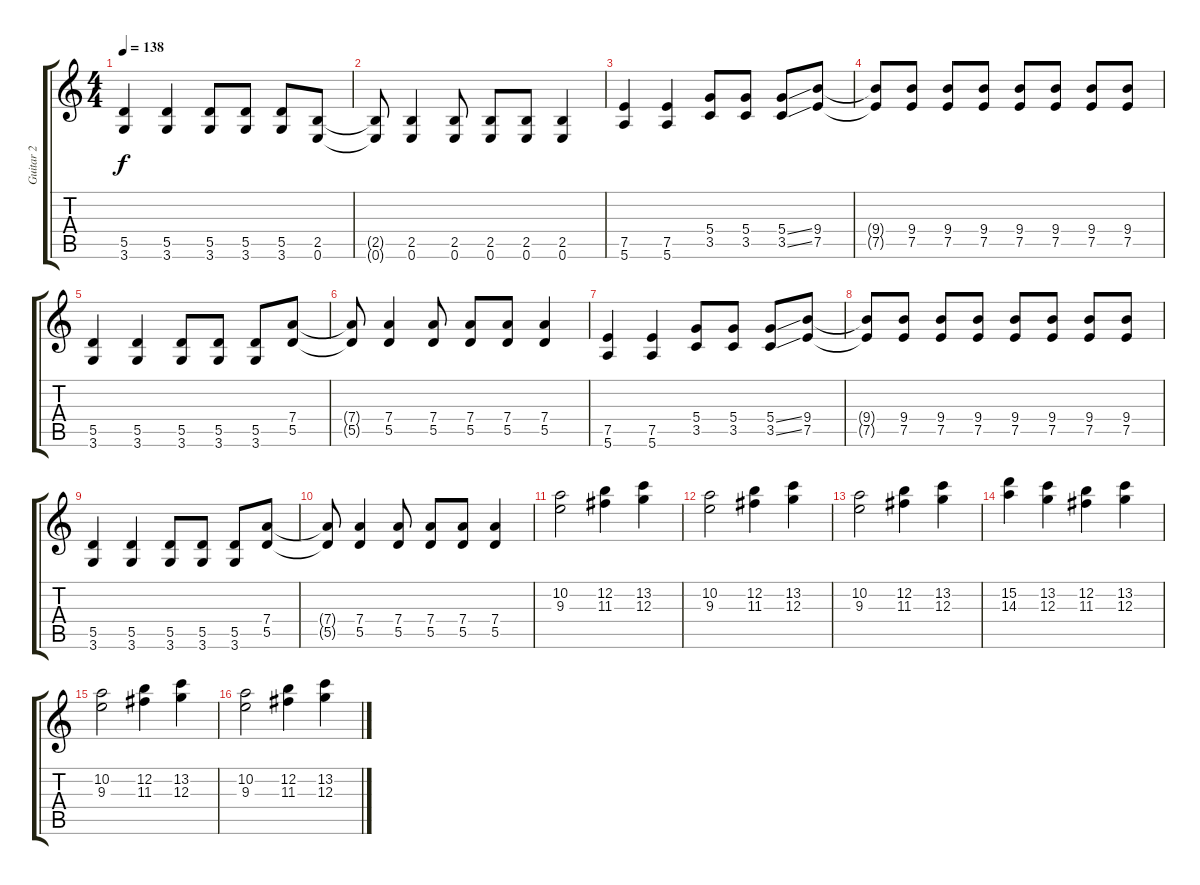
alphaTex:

\track ("Guitar 2" "Guitar 2") {instrument distortionguitar}
\staff {score tabs}
\tuning (E4 B3 G3 D3 A2 E2) {hide}
\ts (4 4)
\tempo 138
\clef g2
\ks c
(5.5 3.6).4{dy f} (5.5 3.6).4 (5.5 3.6).8 (5.5 3.6).8 (5.5 3.6).8 (2.5 0.6).8 |
(2.5{t} 0.6{t}).8 (2.5 0.6).4 (2.5 0.6).8 (2.5 0.6).8 (2.5 0.6).8 (2.5 0.6).4 |
(7.5 5.6).4 (7.5 5.6).4 (5.4 3.5).8 (5.4 3.5).8 (5.4{ss} 3.5{ss}).8 (9.4 7.5).8 |
(9.4{t} 7.5{t}).8 (9.4 7.5).8 (9.4 7.5).8 (9.4 7.5).8 (9.4 7.5).8 (9.4 7.5).8 (9.4 7.5).8 (9.4 7.5).8 |
(5.5 3.6).4 (5.5 3.6).4 (5.5 3.6).8 (5.5 3.6).8 (5.5 3.6).8 (7.4 5.5).8 |
(7.4{t} 5.5{t}).8 (7.4 5.5).4 (7.4 5.5).8 (7.4 5.5).8 (7.4 5.5).8 (7.4 5.5).4 |
(7.5 5.6).4 (7.5 5.6).4 (5.4 3.5).8 (5.4 3.5).8 (5.4{ss} 3.5{ss}).8 (9.4 7.5).8 |
(9.4{t} 7.5{t}).8 (9.4 7.5).8 (9.4 7.5).8 (9.4 7.5).8 (9.4 7.5).8 (9.4 7.5).8 (9.4 7.5).8 (9.4 7.5).8 |
(5.5 3.6).4 (5.5 3.6).4 (5.5 3.6).8 (5.5 3.6).8 (5.5 3.6).8 (7.4 5.5).8 |
(7.4{t} 5.5{t}).8 (7.4 5.5).4 (7.4 5.5).8 (7.4 5.5).8 (7.4 5.5).8 (7.4 5.5).4 |
(10.2 9.3).2 (12.2 11.3).4 (13.2 12.3).4 |
(10.2 9.3).2 (12.2 11.3).4 (13.2 12.3).4 |
(10.2 9.3).2 (12.2 11.3).4 (13.2 12.3).4 |
(15.2 14.3).4 (13.2 12.3).4 (12.2 11.3).4 (13.2 12.3).4 |
(10.2 9.3).2 (12.2 11.3).4 (13.2 12.3).4 |
(10.2 9.3).2 (12.2 11.3).4 (13.2 12.3).4
